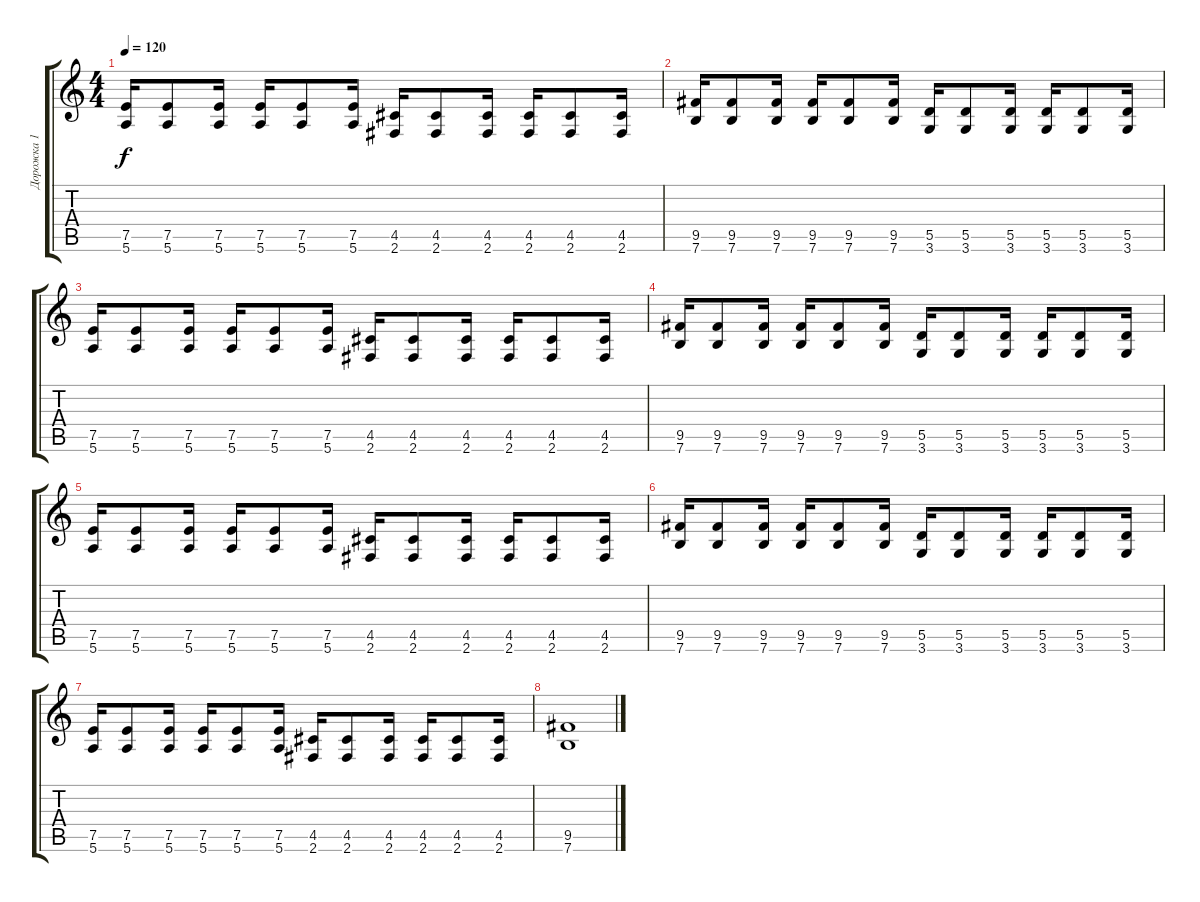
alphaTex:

\track ("Дорожка 1" "Дорожка 1") {instrument overdrivenguitar}
\staff {score tabs}
\tuning (E4 B3 G3 D3 A2 E2) {hide}
\ts (4 4)
\tempo 120
\clef g2
\ks c
(7.5 5.6).16{dy f} (7.5 5.6).8 (7.5 5.6).16 (7.5 5.6).16 (7.5 5.6).8 (7.5 5.6).16 (4.5 2.6).16 (4.5 2.6).8 (4.5 2.6).16 (4.5 2.6).16 (4.5 2.6).8 (4.5 2.6).16 |
(9.5 7.6).16 (9.5 7.6).8 (9.5 7.6).16 (9.5 7.6).16 (9.5 7.6).8 (9.5 7.6).16 (5.5 3.6).16 (5.5 3.6).8 (5.5 3.6).16 (5.5 3.6).16 (5.5 3.6).8 (5.5 3.6).16 |
(7.5 5.6).16 (7.5 5.6).8 (7.5 5.6).16 (7.5 5.6).16 (7.5 5.6).8 (7.5 5.6).16 (4.5 2.6).16 (4.5 2.6).8 (4.5 2.6).16 (4.5 2.6).16 (4.5 2.6).8 (4.5 2.6).16 |
(9.5 7.6).16 (9.5 7.6).8 (9.5 7.6).16 (9.5 7.6).16 (9.5 7.6).8 (9.5 7.6).16 (5.5 3.6).16 (5.5 3.6).8 (5.5 3.6).16 (5.5 3.6).16 (5.5 3.6).8 (5.5 3.6).16 |
(7.5 5.6).16 (7.5 5.6).8 (7.5 5.6).16 (7.5 5.6).16 (7.5 5.6).8 (7.5 5.6).16 (4.5 2.6).16 (4.5 2.6).8 (4.5 2.6).16 (4.5 2.6).16 (4.5 2.6).8 (4.5 2.6).16 |
(9.5 7.6).16 (9.5 7.6).8 (9.5 7.6).16 (9.5 7.6).16 (9.5 7.6).8 (9.5 7.6).16 (5.5 3.6).16 (5.5 3.6).8 (5.5 3.6).16 (5.5 3.6).16 (5.5 3.6).8 (5.5 3.6).16 |
(7.5 5.6).16 (7.5 5.6).8 (7.5 5.6).16 (7.5 5.6).16 (7.5 5.6).8 (7.5 5.6).16 (4.5 2.6).16 (4.5 2.6).8 (4.5 2.6).16 (4.5 2.6).16 (4.5 2.6).8 (4.5 2.6).16 |
(9.5 7.6).1
